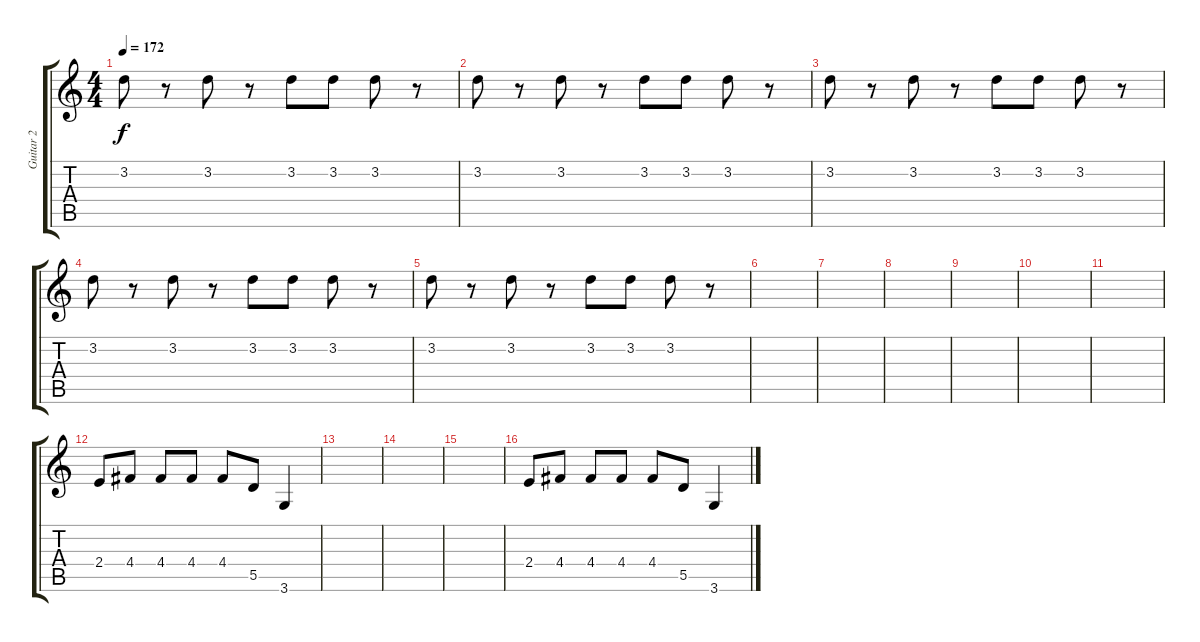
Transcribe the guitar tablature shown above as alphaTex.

\track ("Guitar 2" "Guitar 2") {instrument overdrivenguitar}
\staff {score tabs}
\tuning (E4 B3 G3 D3 A2 E2) {hide}
\ts (4 4)
\tempo 172
\clef g2
\ks c
3.2.8{dy f} r.8 3.2.8 r.8 3.2.8 3.2.8 3.2.8 r.8 |
3.2.8 r.8 3.2.8 r.8 3.2.8 3.2.8 3.2.8 r.8 |
3.2.8 r.8 3.2.8 r.8 3.2.8 3.2.8 3.2.8 r.8 |
3.2.8 r.8 3.2.8 r.8 3.2.8 3.2.8 3.2.8 r.8 |
3.2.8 r.8 3.2.8 r.8 3.2.8 3.2.8 3.2.8 r.8 |
|
|
|
|
|
|
2.4.8 4.4.8 4.4.8 4.4.8 4.4.8 5.5.8 3.6.4 |
|
|
|
2.4.8 4.4.8 4.4.8 4.4.8 4.4.8 5.5.8 3.6.4
